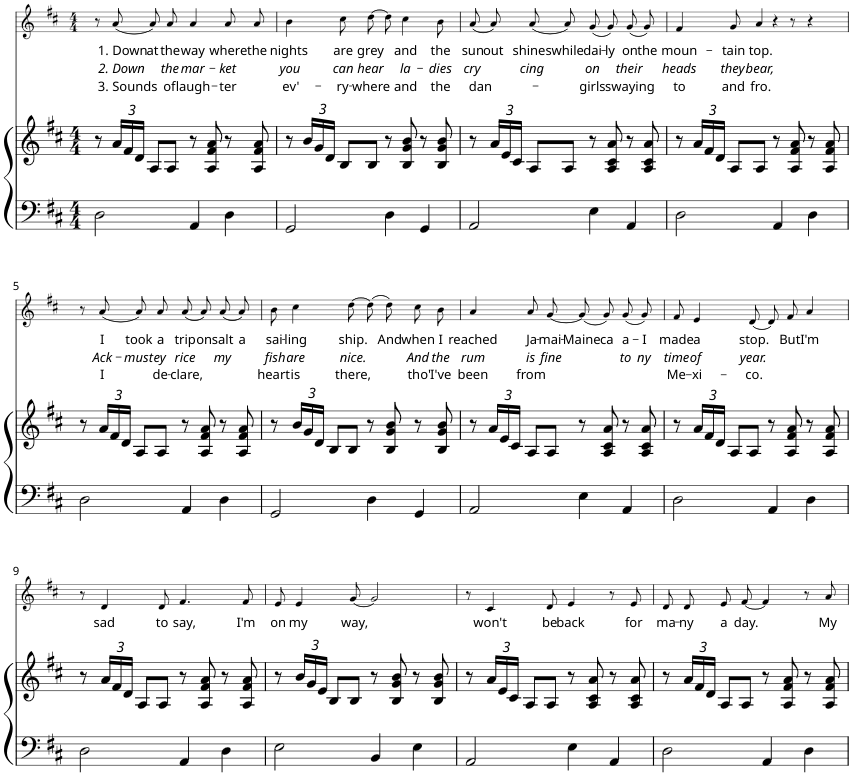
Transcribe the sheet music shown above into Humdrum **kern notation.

**kern	**kern	**kern	**text	**text	**text
*part2	*part2	*part1	*part1	*part1	*part1
*staff3	*staff2	*staff1	*staff1	*staff1	*staff1
*I"Piano	*	*I"Voice	*	*	*
*I'Pno	*	*	*	*	*
*	*	*stria5	*	*	*
*clefF4	*clefG2	*clefG2	*	*	*
*k[f#c#]	*k[f#c#]	*k[f#c#]	*	*	*
*D:	*D:	*D:	*	*	*
*M4/4	*M4/4	*M4/4	*	*	*
=1	=1	=1	=1	=1	=1
2D\	8r	8r	.	.	.
*	*Xbrackettup	*	*	*	*
!	!	!	!LO:LY:b	!LO:LY:b	!LO:LY:b
.	24a/LL	(8a/	1. Down	2. Down	3. Sounds
.	24f#/	.	.	.	.
.	24d/JJ	.	.	.	.
!	!	!	!LO:LY:b	!	!
.	8A/L	8a/L)	at	.	.
!	!	!	!LO:LY:b	!LO:LY:b	!LO:LY:b
.	8A/J	8a/J	the	the	of
!	!	!	!LO:LY:b	!LO:LY:b	!LO:LY:b
4AA/	8r	4a/	way	mar-	laugh-
.	8A/ 8f#/ 8a/	.	.	.	.
!	!	!	!LO:LY:b	!LO:LY:b	!LO:LY:b
4D\	8r	8a/L	where	-ket	-ter
!	!	!	!LO:LY:b	!	!
.	8A/ 8f#/ 8a/	8a/J	the	.	.
=2	=2	=2	=2	=2	=2
!	!	!	!LO:LY:b	!LO:LY:b	!LO:LY:b
2GG/	8r	4b\	nights	you	ev'-
.	24b/LL	.	.	.	.
.	24g/	.	.	.	.
.	24d/JJ	.	.	.	.
!	!	!	!LO:LY:b	!LO:LY:b	!LO:LY:b
.	8B/L	8cc#\L	are	can	-ry-
!	!	!	!LO:LY:b	!LO:LY:b	!LO:LY:b
.	8B/J	[8dd\J	grey	hear	-where
4D\	8r	8dd\]	.	.	.
!	!	!	!LO:LY:b	!LO:LY:b	!LO:LY:b
.	8B/ 8g/ 8b/	4cc#\	and	la-	and
4GG/	8r	.	.	.	.
!	!	!	!LO:LY:b	!LO:LY:b	!LO:LY:b
.	8B/ 8g/ 8b/	8b\	the	-dies	the
=3	=3	=3	=3	=3	=3
!	!	!	!LO:LY:b	!LO:LY:b	!LO:LY:b
2AA/	8r	(8a/L	sun	cry	dan-
!	!	!	!LO:LY:b	!	!
.	24a/LL	8a/J)	out	.	.
.	24e/	.	.	.	.
.	24c#/JJ	.	.	.	.
!	!	!	!LO:LY:b	!LO:LY:b	!
.	8A/L	(8a/L	shines	-cing	.
!	!	!	!LO:LY:b	!	!
.	8A/J	8a/J)	while	.	.
!	!	!	!LO:LY:b	!LO:LY:b	!LO:LY:b
4E\	8r	(8g/L	dai-	on	girls
!	!	!	!LO:LY:b	!	!
.	8A/ 8c#/ 8a/	8g/J)	-ly	.	.
!	!	!	!LO:LY:b	!LO:LY:b	!LO:LY:b
4AA/	8r	(8g/L	on	their	swaying
!	!	!	!LO:LY:b	!	!
.	8A/ 8c#/ 8a/	8g/J)	the	.	.
=4	=4	=4	=4	=4	=4
!	!	!	!LO:LY:b	!LO:LY:b	!LO:LY:b
2D\	8r	4f#/	moun-	heads	to
.	24a/LL	.	.	.	.
.	24f#/	.	.	.	.
.	24d/JJ	.	.	.	.
!	!	!	!LO:LY:b	!LO:LY:b	!LO:LY:b
.	8A/L	8g/	-tain	they	and
!	!	!	!LO:LY:b	!LO:LY:b	!LO:LY:b
.	8A/J	4a/	top.	bear,	fro.
4AA/	8r	.	.	.	.
.	8A/ 8f#/ 8a/	4r	.	.	.
4D\	8r	.	.	.	.
.	8A/ 8f#/ 8a/	8r	.	.	.
4ryy	4ryy	4r	.	.	.
!!LO:LB:g=z
=5	=5	=5	=5	=5	=5
2D\	8r	8r	.	.	.
!	!	!	!LO:LY:b	!LO:LY:b	!LO:LY:b
.	24a/LL	(8a/	I	Ack-	I
.	24f#/	.	.	.	.
.	24d/JJ	.	.	.	.
!	!	!	!LO:LY:b	!LO:LY:b	!
.	8A/L	8a/L)	took	must	.
!	!	!	!LO:LY:b	!LO:LY:b	!LO:LY:b
.	8A/J	8a/J	a	-ey	de-
!	!	!	!LO:LY:b	!LO:LY:b	!LO:LY:b
4AA/	8r	(8a/L	trip	rice	-clare,
!	!	!	!LO:LY:b	!	!
.	8A/ 8f#/ 8a/	8a/J)	on	.	.
!	!	!	!LO:LY:b	!LO:LY:b	!
4D\	8r	(8a/L	salt	my	.
!	!	!	!LO:LY:b	!	!
.	8A/ 8f#/ 8a/	8a/J)	a	.	.
=6	=6	=6	=6	=6	=6
!	!	!	!LO:LY:b	!LO:LY:b	!LO:LY:b
2GG/	8r	8b\	sai-	fish	heart
!	!	!	!LO:LY:b	!LO:LY:b	!LO:LY:b
.	24b/LL	4cc#\	-ling	are	is
.	24g/	.	.	.	.
.	24d/JJ	.	.	.	.
.	8B/L	.	.	.	.
!	!	!	!LO:LY:b	!LO:LY:b	!LO:LY:b
.	8B/J	[8dd\	ship.	nice.	there,
4D\	8r	(8dd\L]	.	.	.
!	!	!	!LO:LY:b	!	!
.	8B/ 8g/ 8b/	8dd\J)	And	.	.
!	!	!	!LO:LY:b	!LO:LY:b	!LO:LY:b
4GG/	8r	8cc#\L	when	And	tho'
!	!	!	!LO:LY:b	!LO:LY:b	!LO:LY:b
.	8B/ 8g/ 8b/	8b\J	I	the	I've
=7	=7	=7	=7	=7	=7
!	!	!	!LO:LY:b	!LO:LY:b	!LO:LY:b
2AA/	8r	4a/	reached	rum	been
.	24a/LL	.	.	.	.
.	24e/	.	.	.	.
.	24c#/JJ	.	.	.	.
!	!	!	!LO:LY:b	!LO:LY:b	!LO:LY:b
.	8A/L	8a/L	Ja-	is	from
!	!	!	!LO:LY:b	!LO:LY:b	!
.	8A/J	[8g/J	-mai-	fine	.
!	!	!	!LO:LY:b	!	!
4E\	8r	(8g/L]	Maine	.	.
!	!	!	!LO:LY:b	!	!
.	8A/ 8c#/ 8a/	8g/J)	-ca	.	.
!	!	!	!LO:LY:b	!LO:LY:b	!
4AA/	8r	(8g/L	a-	to	.
!	!	!	!LO:LY:b	!LO:LY:b	!
.	8A/ 8c#/ 8a/	8g/J)	I	-ny	.
=8	=8	=8	=8	=8	=8
!	!	!	!LO:LY:b	!LO:LY:b	!LO:LY:b
2D\	8r	8f#/	made	time	Me-
!	!	!	!LO:LY:b	!LO:LY:b	!LO:LY:b
.	24a/LL	4e/	a	of	-xi-
.	24f#/	.	.	.	.
.	24d/JJ	.	.	.	.
.	8A/L	.	.	.	.
!	!	!	!LO:LY:b	!LO:LY:b	!LO:LY:b
.	8A/J	[8d/	stop.	year.	-co.
4AA/	8r	8d/L]	.	.	.
!	!	!	!LO:LY:b	!	!
.	8A/ 8f#/ 8a/	8f#/J	But	.	.
!	!	!	!LO:LY:b	!	!
4D\	8r	4a/	I'm	.	.
.	8A/ 8f#/ 8a/	.	.	.	.
!!LO:LB:g=z
=9	=9	=9	=9	=9	=9
2D\	8r	8r	.	.	.
!	!	!	!LO:LY:b	!	!
.	24a/LL	4d/	sad	.	.
.	24f#/	.	.	.	.
.	24d/JJ	.	.	.	.
.	8A/L	.	.	.	.
!	!	!	!LO:LY:b	!	!
.	8A/J	8d/	to	.	.
!	!	!	!LO:LY:b	!	!
4AA/	8r	4.f#/	say,	.	.
.	8A/ 8f#/ 8a/	.	.	.	.
4D\	8r	.	.	.	.
!	!	!	!LO:LY:b	!	!
.	8A/ 8f#/ 8a/	8f#/	I'm	.	.
=10	=10	=10	=10	=10	=10
!	!	!	!LO:LY:b	!	!
2E\	8r	8e/	on	.	.
!	!	!	!LO:LY:b	!	!
.	24b/LL	4e/	my	.	.
.	24g/	.	.	.	.
.	24e/JJ	.	.	.	.
.	8B/L	.	.	.	.
!	!	!	!LO:LY:b	!	!
.	8B/J	[8g/	way,	.	.
4BB/	8r	2g/]	.	.	.
.	8B/ 8g/ 8b/	.	.	.	.
4E\	8r	.	.	.	.
.	8B/ 8g/ 8b/	.	.	.	.
=11	=11	=11	=11	=11	=11
2AA/	8r	8r	.	.	.
!	!	!	!LO:LY:b	!	!
.	24a/LL	4c#/	won't	.	.
.	24e/	.	.	.	.
.	24c#/JJ	.	.	.	.
.	8A/L	.	.	.	.
!	!	!	!LO:LY:b	!	!
.	8A/J	8d/	be	.	.
!	!	!	!LO:LY:b	!	!
4E\	8r	4e/	back	.	.
.	8A/ 8c#/ 8a/	.	.	.	.
4AA/	8r	8r	.	.	.
!	!	!	!LO:LY:b	!	!
.	8A/ 8c#/ 8a/	8e/	for	.	.
=12	=12	=12	=12	=12	=12
!	!	!	!LO:LY:b	!	!
2D\	8r	8d/L	ma-	.	.
!	!	!	!LO:LY:b	!	!
.	24a/LL	8d/J	-ny	.	.
.	24f#/	.	.	.	.
.	24d/JJ	.	.	.	.
!	!	!	!LO:LY:b	!	!
.	8A/L	8e/L	a	.	.
!	!	!	!LO:LY:b	!	!
.	8A/J	[8f#/J	day.	.	.
4AA/	8r	4f#/]	.	.	.
.	8A/ 8f#/ 8a/	.	.	.	.
4D\	8r	8r	.	.	.
!	!	!	!LO:LY:b	!	!
.	8A/ 8f#/ 8a/	8a/	My	.	.
=	=	=	=	=	=
*-	*-	*-	*-	*-	*-
